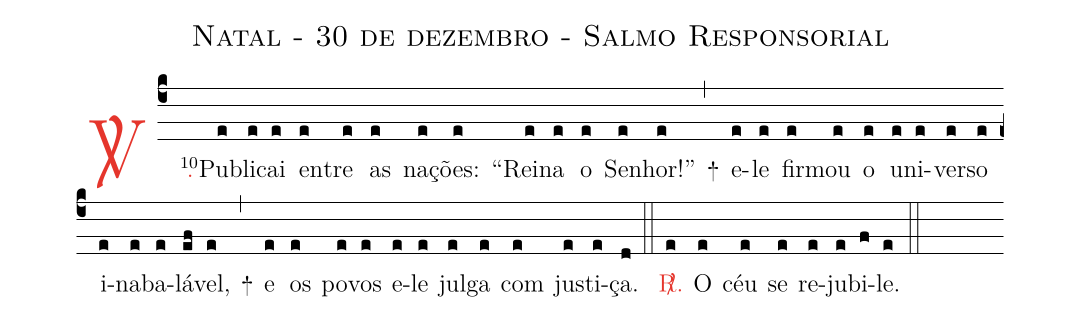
name: Natal - 30 de dezembro - Salmo Responsorial;
%%
(c4)

<c><sp>V/</sp>.</c>() <v>\VSup{10}</v>Pu(e)bli(e)cai(e) en(e)tre(e) as(e) na(e)ções:(e) ``Rei(e)na(e) o(e) Se(e)nhor!''(e) +(,)
e(e)le(e) fir(e)mou(e) o(e) u(e)ni(e)ver(e)so(e) i(e)na(e)ba(e)lá(ef)vel,(e) +(,)
e(e) os(e) po(e)vos(e) e(e)le(e) jul(e)ga(e) com(e) jus(e)ti(e)ça.(d)

(::)

<c><sp>R/</sp>.</c>(e) O(e) céu(e) se(e) re(e)ju(e)bi(f)le.(e)

(::)
